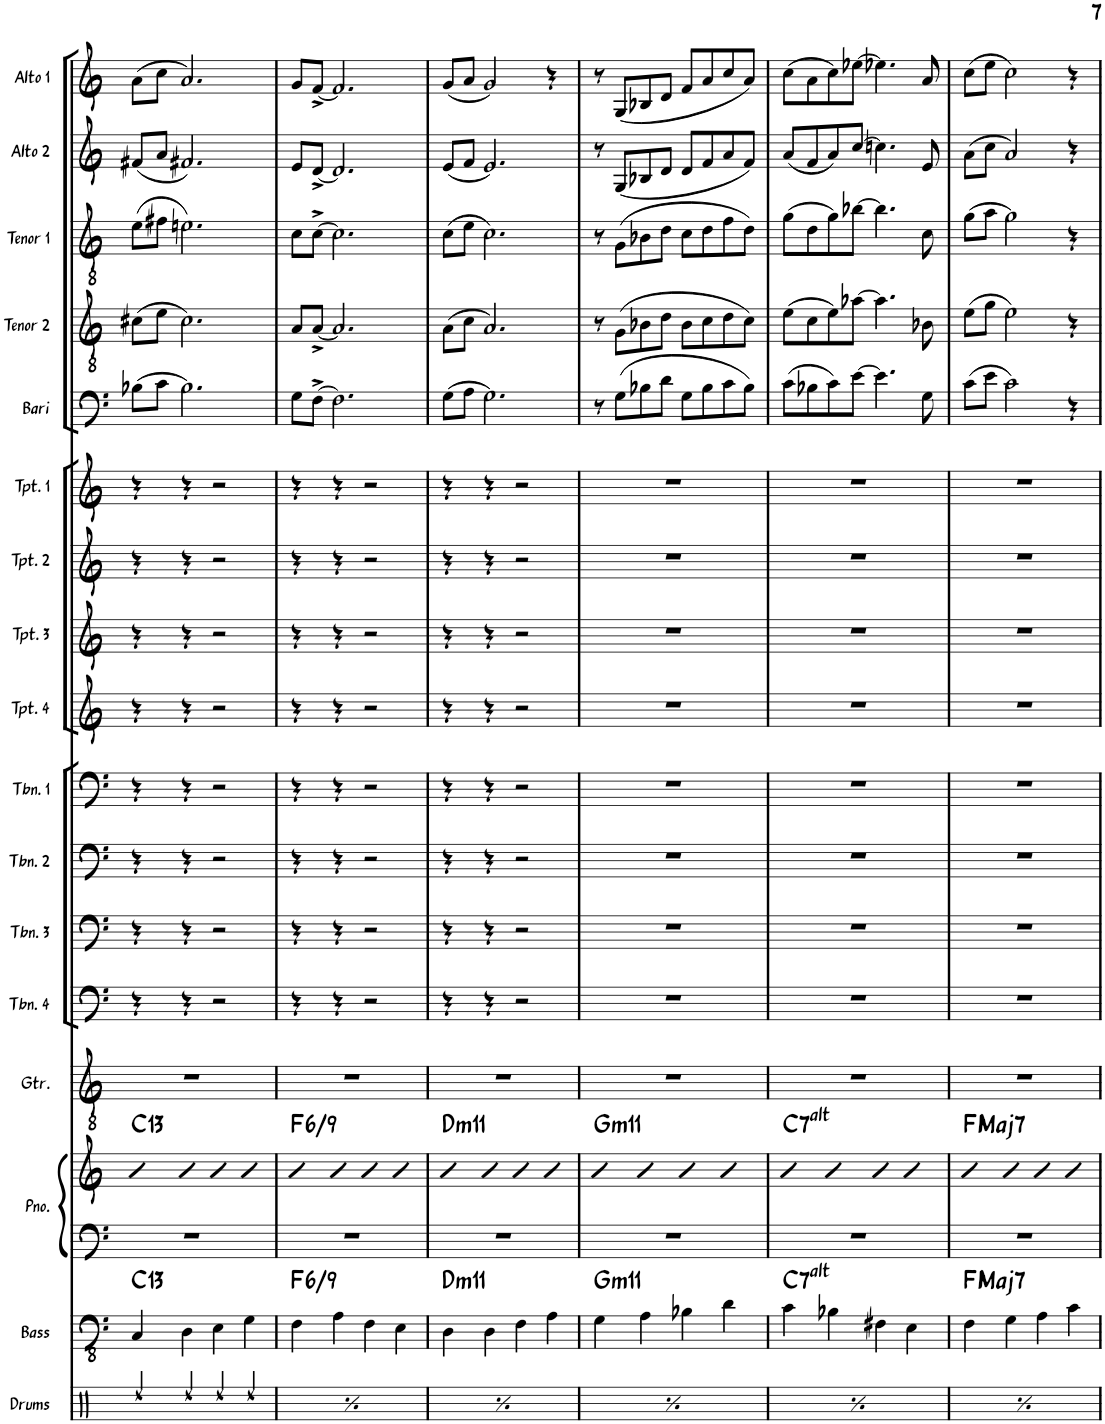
**kern	**kern	**harte	**kern	**kern	**harte	**kern	**kern	**kern	**kern	**kern	**kern	**kern	**kern	**kern	**kern	**kern	**kern	**kern	**kern
*part17	*part16	*part16	*part15	*part15	*part15	*part14	*part13	*part12	*part11	*part10	*part9	*part8	*part7	*part6	*part5	*part4	*part3	*part2	*part1
*staff18	*staff17	*	*staff16	*staff15	*	*staff14	*staff13	*staff12	*staff11	*staff10	*staff9	*staff8	*staff7	*staff6	*staff5	*staff4	*staff3	*staff2	*staff1
*I"Drums	*I"Bass	*	*I"Piano	*	*	*I"Guitar	*I"Trombone 4	*I"Trombone 3	*I"Trombone 2	*I"Trombone 1	*I"Trumpet 4	*I"Trumpet 3	*I"Trumpet 2	*I"Trumpet 1	*I"Bari Sax	*I"Tenor Sax 2	*I"Tenor Sax 1	*I"Alto Sax 2	*I"Alto Sax 1
*I'Drums	*I'Bass	*	*I'Pno.	*	*	*I'Gtr.	*I'Tbn. 4	*I'Tbn. 3	*I'Tbn. 2	*I'Tbn. 1	*I'Tpt. 4	*I'Tpt. 3	*I'Tpt. 2	*I'Tpt. 1	*I'Bari	*I'Tenor 2	*I'Tenor 1	*I'Alto 2	*I'Alto 1
!!LO:PB:g=z
*clefX	*clefFv4	*	*clefF4	*clefG2	*	*clefGv2	*clefF4	*clefF4	*clefF4	*clefF4	*clefG2	*clefG2	*clefG2	*clefG2	*clefF4	*clefGv2	*clefGv2	*clefG2	*clefG2
*	*	*	*	*	*	*	*	*	*	*	*Trd1c2	*Trd1c2	*Trd1c2	*Trd1c2	*Trd12c21	*Trd8c14	*Trd8c14	*Trd5c9	*Trd5c9
*k[]	*k[]	*	*k[]	*k[]	*	*k[]	*k[]	*k[]	*k[]	*k[]	*k[]	*k[]	*k[]	*k[]	*k[]	*k[]	*k[]	*k[]	*k[]
*M4/4	*M4/4	*	*M4/4	*M4/4	*	*M4/4	*M4/4	*M4/4	*M4/4	*M4/4	*M4/4	*M4/4	*M4/4	*M4/4	*M4/4	*M4/4	*M4/4	*M4/4	*M4/4
=24	=24	=24	=24	=24	=24	=24	=24	=24	=24	=24	=24	=24	=24	=24	=24	=24	=24	=24	=24
!	!	!LO:H:kt=13	!	!	!LO:H:kt=13	!	!	!	!	!	!	!	!	!	!	!	!	!	!
4Rdd/	4CC/	C:9(11,13)	1r	4bn	C:9(11,13)	1r	4r	4r	4r	4r	4r	4r	4r	4r	(8B-X\L	(8c#X\L	(8e\L	(8f#X/L	(8a\L
.	.	.	.	.	.	.	.	.	.	.	.	.	.	.	8c\J	8e\J	8f#X\J	8a/J	8cc\J
4Rdd/	4DD\	.	.	4b	.	.	4r	4r	4r	4r	4r	4r	4r	4r	2.B-\)	2.c#\)	2.en\)	2.f#X/)	2.a/)
4Rdd/	4EE\	.	.	4b	.	.	2r	2r	2r	2r	2r	2r	2r	2r	.	.	.	.	.
4Rdd/	4GG\	.	.	4b	.	.	.	.	.	.	.	.	.	.	.	.	.	.	.
=25	=25	=25	=25	=25	=25	=25	=25	=25	=25	=25	=25	=25	=25	=25	=25	=25	=25	=25	=25
!	!	!LO:H:kt=/6	!	!	!LO:H:kt=/6	!	!	!	!	!	!	!	!	!	!	!	!	!	!
4Rdd/	4FF\	F:maj6(9)	1r	4b	F:maj6(9)	1r	4r	4r	4r	4r	4r	4r	4r	4r	8G\L	8A/L	8c\L	8e/L	8g/L
.	.	.	.	.	.	.	.	.	.	.	.	.	.	.	[8F^\J	[8A^/J	[8c^\J	[8d^/J	[8f^/J
4Rdd/	4AA\	.	.	4b	.	.	4r	4r	4r	4r	4r	4r	4r	4r	2.F\]	2.A/]	2.c\]	2.d/]	2.f/]
4Rdd/	4FF\	.	.	4b	.	.	2r	2r	2r	2r	2r	2r	2r	2r	.	.	.	.	.
4Rdd/	4EE\	.	.	4b	.	.	.	.	.	.	.	.	.	.	.	.	.	.	.
=26	=26	=26	=26	=26	=26	=26	=26	=26	=26	=26	=26	=26	=26	=26	=26	=26	=26	=26	=26
!	!	!LO:H:kt=m11	!	!	!LO:H:kt=m11	!	!	!	!	!	!	!	!	!	!	!	!	!	!
4Rdd/	4DD\	D:min9(11)	1r	4b	D:min9(11)	1r	4r	4r	4r	4r	4r	4r	4r	4r	(8G\L	(8A\L	(8c\L	(8e/L	(8g/L
.	.	.	.	.	.	.	.	.	.	.	.	.	.	.	8A\J	8c\J	8e\J	8f/J	8a/J
4Rdd/	4DD\	.	.	4b	.	.	4r	4r	4r	4r	4r	4r	4r	4r	2.G\)	2.A/)	2.c\)	2.e/)	2g/)
4Rdd/	4FF\	.	.	4b	.	.	2r	2r	2r	2r	2r	2r	2r	2r	.	.	.	.	.
4Rdd/	4AA\	.	.	4b	.	.	.	.	.	.	.	.	.	.	.	.	.	.	4r
=27	=27	=27	=27	=27	=27	=27	=27	=27	=27	=27	=27	=27	=27	=27	=27	=27	=27	=27	=27
!	!	!LO:H:kt=m11	!	!	!LO:H:kt=m11	!	!	!	!	!	!	!	!	!	!	!	!	!	!
4Rdd/	4GG\	G:min9(11)	1r	4bn	G:min9(11)	1r	1r	1r	1r	1r	1r	1r	1r	1r	8r	8r	8r	8r	8r
.	.	.	.	.	.	.	.	.	.	.	.	.	.	.	(8G\L	(8G\L	(8G\L	(8G/L	(8G/L
4Rdd/	4AA\	.	.	4b	.	.	.	.	.	.	.	.	.	.	8B-X\	8B-X\	8B-X\	8B-X/	8B-X/
.	.	.	.	.	.	.	.	.	.	.	.	.	.	.	8d\J	8d\J	8d\J	8d/J	8d/J
4Rdd/	4BB-X\	.	.	4b	.	.	.	.	.	.	.	.	.	.	8G\L	8B-\L	8c\L	8d/L	8f/L
.	.	.	.	.	.	.	.	.	.	.	.	.	.	.	8B-\	8c\	8d\	8f/	8a/
4Rdd/	4D\	.	.	4b	.	.	.	.	.	.	.	.	.	.	8c\	8d\	8f\	8a/	8cc/
.	.	.	.	.	.	.	.	.	.	.	.	.	.	.	8B-\J)	8c\J)	8d\J)	8f/J)	8a/J)
=28	=28	=28	=28	=28	=28	=28	=28	=28	=28	=28	=28	=28	=28	=28	=28	=28	=28	=28	=28
!	!	!LO:H:kt=7	!	!	!LO:H:kt=7	!	!	!	!	!	!	!	!	!	!	!	!	!	!
4Rdd/	4C\	C:(3,b5,#5,b7,b9,#9)	1r	4bn	C:(3,b5,#5,b7,b9,#9)	1r	1r	1r	1r	1r	1r	1r	1r	1r	(8c\L	(8e\L	(8g\L	(8a/L	(8cc\L
.	.	.	.	.	.	.	.	.	.	.	.	.	.	.	8B-X\	8c\	8d\	8f/	8a\
4Rdd/	4BB-X\	.	.	4b	.	.	.	.	.	.	.	.	.	.	8c\)	8e\)	8g\)	8a/)	8cc\)
.	.	.	.	.	.	.	.	.	.	.	.	.	.	.	[8e\J	[8a-X\J	[8b-X\J	[8cc/J	[8ee-X\J
4Rdd/	4FF#X\	.	.	4b	.	.	.	.	.	.	.	.	.	.	4.e\]	4.a-\]	4.b-\]	4.ccn\]	4.ee-X\]
4Rdd/	4EE\	.	.	4b	.	.	.	.	.	.	.	.	.	.	.	.	.	.	.
.	.	.	.	.	.	.	.	.	.	.	.	.	.	.	8G\	8B-X\	8c\	8e/	8a/
=29	=29	=29	=29	=29	=29	=29	=29	=29	=29	=29	=29	=29	=29	=29	=29	=29	=29	=29	=29
!	!	!LO:H:kt=Maj7	!	!	!LO:H:kt=Maj7	!	!	!	!	!	!	!	!	!	!	!	!	!	!
4Rdd/	4FF\	F:maj7	1r	4b	F:maj7	1r	1r	1r	1r	1r	1r	1r	1r	1r	(8c\L	(8e\L	(8g\L	(8a\L	(8cc\L
.	.	.	.	.	.	.	.	.	.	.	.	.	.	.	8e\J	8g\J	8a\J	8cc\J	8ee\J
4Rdd/	4GG\	.	.	4b	.	.	.	.	.	.	.	.	.	.	2c\)	2e\)	2g\)	2a/)	2cc\)
4Rdd/	4AA\	.	.	4b	.	.	.	.	.	.	.	.	.	.	.	.	.	.	.
4Rdd/	4C\	.	.	4b	.	.	.	.	.	.	.	.	.	.	4r	4r	4r	4r	4r
=	=	=	=	=	=	=	=	=	=	=	=	=	=	=	=	=	=	=	=
*-	*-	*-	*-	*-	*-	*-	*-	*-	*-	*-	*-	*-	*-	*-	*-	*-	*-	*-	*-
